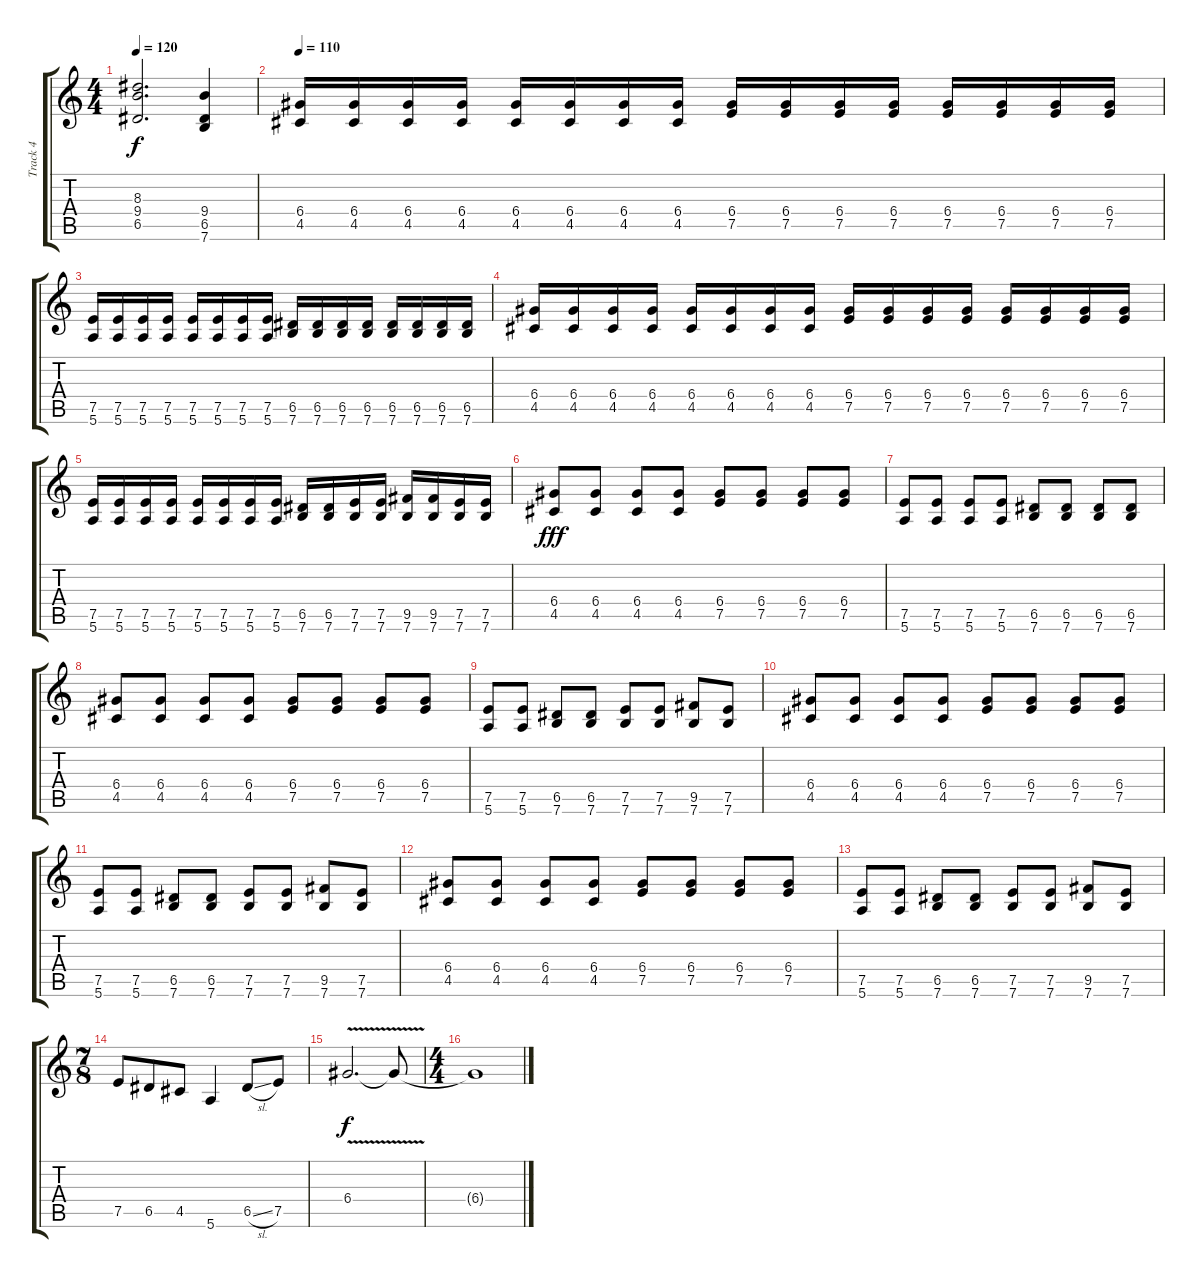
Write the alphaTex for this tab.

\track ("Track 4" "Track 4") {instrument distortionguitar}
\staff {score tabs}
\tuning (E4 B3 G3 D3 A2 E2) {hide}
\ts (4 4)
\tempo 120
\clef g2
\ks c
(8.3 9.4 6.5).2{d dy f} (9.4 6.5 7.6).4 |
\tempo 110
(6.4 4.5).16 (6.4 4.5).16 (6.4 4.5).16 (6.4 4.5).16 (6.4 4.5).16 (6.4 4.5).16 (6.4 4.5).16 (6.4 4.5).16 (6.4 7.5).16 (6.4 7.5).16 (6.4 7.5).16 (6.4 7.5).16 (6.4 7.5).16 (6.4 7.5).16 (6.4 7.5).16 (6.4 7.5).16 |
(7.5 5.6).16 (7.5 5.6).16 (7.5 5.6).16 (7.5 5.6).16 (7.5 5.6).16 (7.5 5.6).16 (7.5 5.6).16 (7.5 5.6).16 (6.5 7.6).16 (6.5 7.6).16 (6.5 7.6).16 (6.5 7.6).16 (6.5 7.6).16 (6.5 7.6).16 (6.5 7.6).16 (6.5 7.6).16 |
(6.4 4.5).16 (6.4 4.5).16 (6.4 4.5).16 (6.4 4.5).16 (6.4 4.5).16 (6.4 4.5).16 (6.4 4.5).16 (6.4 4.5).16 (6.4 7.5).16 (6.4 7.5).16 (6.4 7.5).16 (6.4 7.5).16 (6.4 7.5).16 (6.4 7.5).16 (6.4 7.5).16 (6.4 7.5).16 |
(7.5 5.6).16 (7.5 5.6).16 (7.5 5.6).16 (7.5 5.6).16 (7.5 5.6).16 (7.5 5.6).16 (7.5 5.6).16 (7.5 5.6).16 (6.5 7.6).16 (6.5 7.6).16 (7.5 7.6).16 (7.5 7.6).16 (9.5 7.6).16 (9.5 7.6).16 (7.5 7.6).16 (7.5 7.6).16 |
(6.4 4.5).8{dy fff} (6.4 4.5).8 (6.4 4.5).8 (6.4 4.5).8 (6.4 7.5).8 (6.4 7.5).8 (6.4 7.5).8 (6.4 7.5).8 |
(7.5 5.6).8 (7.5 5.6).8 (7.5 5.6).8 (7.5 5.6).8 (6.5 7.6).8 (6.5 7.6).8 (6.5 7.6).8 (6.5 7.6).8 |
(6.4 4.5).8 (6.4 4.5).8 (6.4 4.5).8 (6.4 4.5).8 (6.4 7.5).8 (6.4 7.5).8 (6.4 7.5).8 (6.4 7.5).8 |
(7.5 5.6).8 (7.5 5.6).8 (6.5 7.6).8 (6.5 7.6).8 (7.5 7.6).8 (7.5 7.6).8 (9.5 7.6).8 (7.5 7.6).8 |
(6.4 4.5).8 (6.4 4.5).8 (6.4 4.5).8 (6.4 4.5).8 (6.4 7.5).8 (6.4 7.5).8 (6.4 7.5).8 (6.4 7.5).8 |
(7.5 5.6).8 (7.5 5.6).8 (6.5 7.6).8 (6.5 7.6).8 (7.5 7.6).8 (7.5 7.6).8 (9.5 7.6).8 (7.5 7.6).8 |
(6.4 4.5).8 (6.4 4.5).8 (6.4 4.5).8 (6.4 4.5).8 (6.4 7.5).8 (6.4 7.5).8 (6.4 7.5).8 (6.4 7.5).8 |
(7.5 5.6).8 (7.5 5.6).8 (6.5 7.6).8 (6.5 7.6).8 (7.5 7.6).8 (7.5 7.6).8 (9.5 7.6).8 (7.5 7.6).8 |
\ts (7 8)
7.5.8 6.5.8 4.5.8 5.6.4 6.5{sl}.8 7.5.8 |
6.4{v}.2{d dy f} 6.4{t}.8 |
\ts (4 4)
6.4{t}.1
